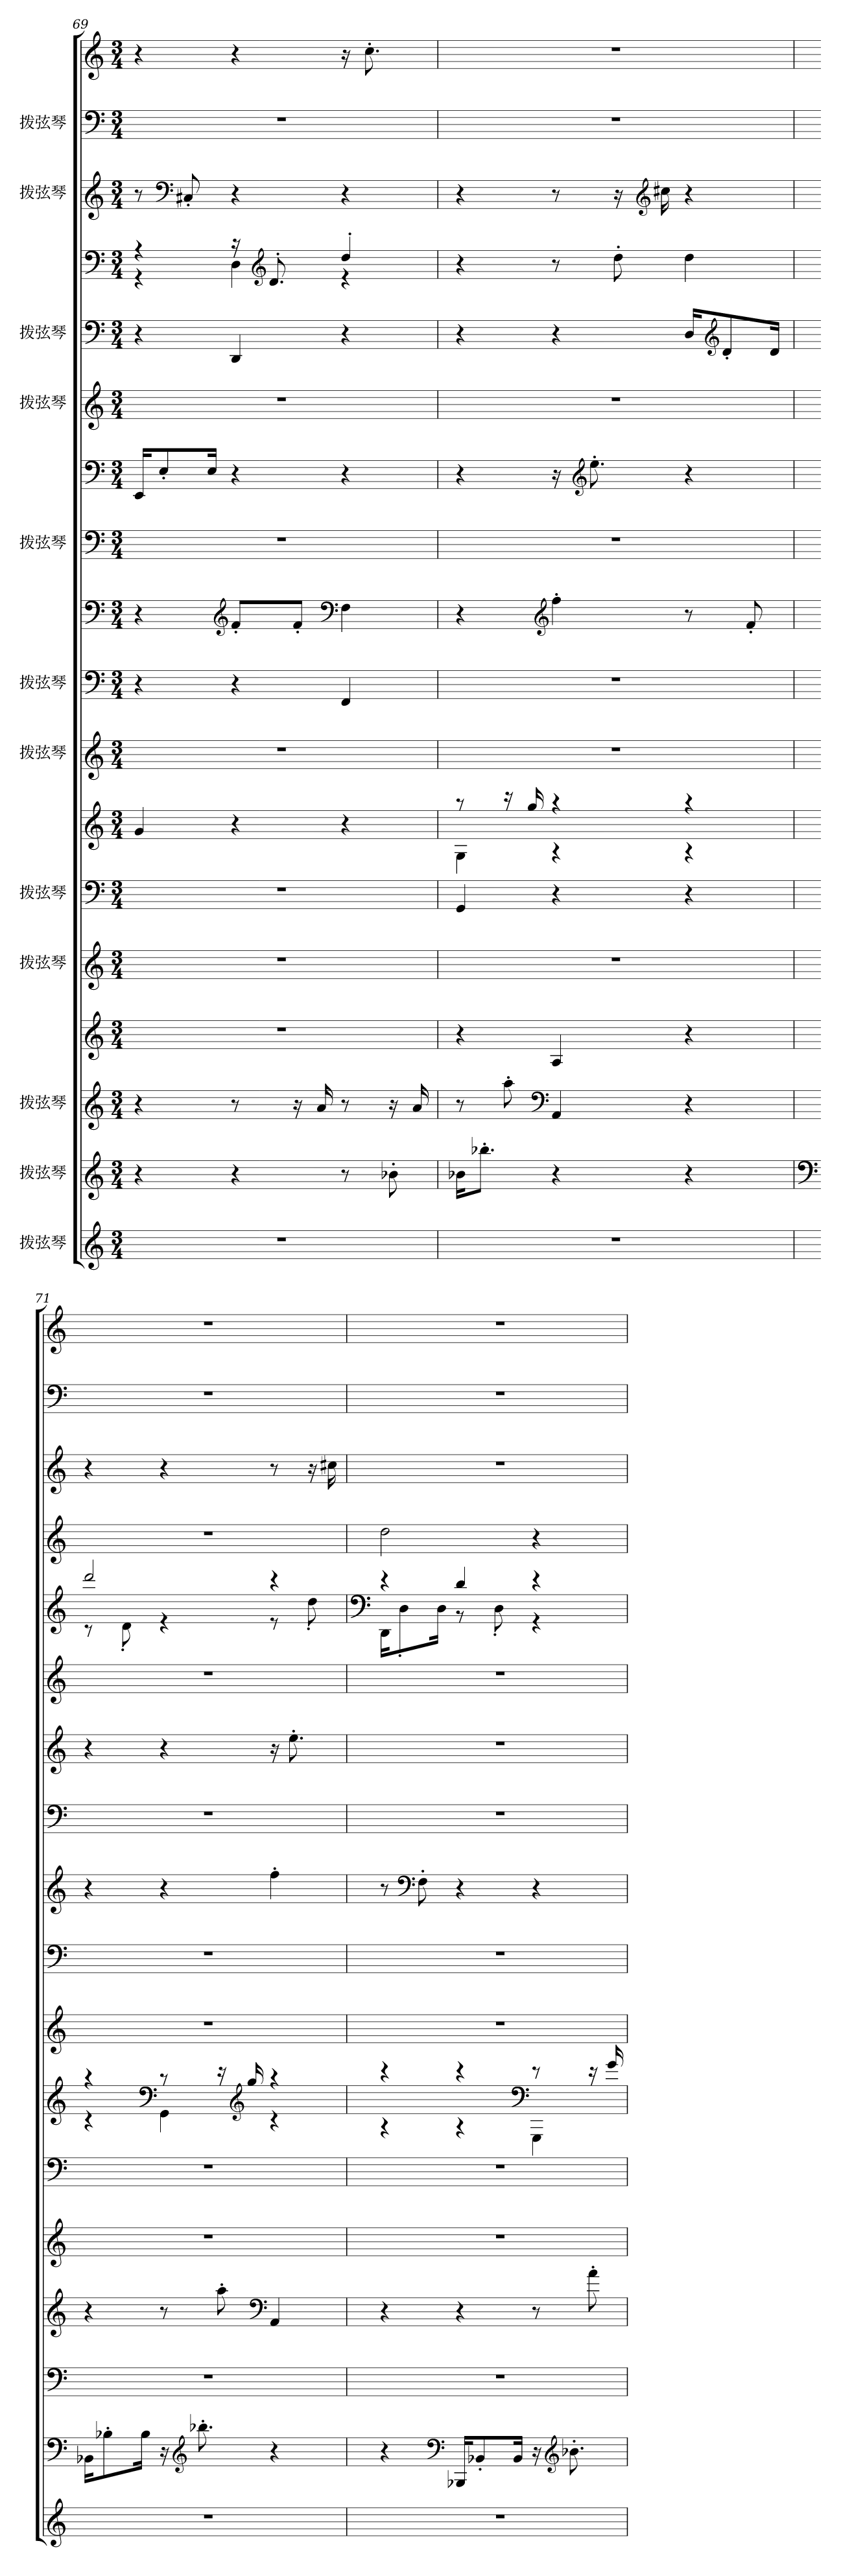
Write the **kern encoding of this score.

**kern	**kern	**kern	**kern	**kern	**kern	**kern	**kern	**kern	**kern	**kern	**kern	**kern	**kern	**kern	**kern	**kern	**kern
*part12	*part11	*part10	*part10	*part9	*part8	*part8	*part7	*part6	*part6	*part5	*part5	*part4	*part3	*part3	*part2	*part1	*part1
*staff18	*staff17	*staff16	*staff15	*staff14	*staff13	*staff12	*staff11	*staff10	*staff9	*staff8	*staff7	*staff6	*staff5	*staff4	*staff3	*staff2	*staff1
*I"拨弦琴	*I"拨弦琴	*I"拨弦琴	*	*I"拨弦琴	*I"拨弦琴	*	*I"拨弦琴	*I"拨弦琴	*	*I"拨弦琴	*	*I"拨弦琴	*I"拨弦琴	*	*I"拨弦琴	*I"拨弦琴	*
*clefG2	*clefG2	*clefG2	*clefG2	*clefG2	*clefF4	*clefG2	*clefG2	*clefF4	*clefF4	*clefF4	*clefF4	*clefG2	*clefF4	*clefF4	*clefG2	*clefF4	*clefG2
*k[]	*k[]	*k[]	*k[]	*k[]	*k[]	*k[]	*k[]	*k[]	*k[]	*k[]	*k[]	*k[]	*k[]	*k[]	*k[]	*k[]	*k[]
*M3/4	*M3/4	*M3/4	*M3/4	*M3/4	*M3/4	*M3/4	*M3/4	*M3/4	*M3/4	*M3/4	*M3/4	*M3/4	*M3/4	*M3/4	*M3/4	*M3/4	*M3/4
=69	=69	=69	=69	=69	=69	=69	=69	=69	=69	=69	=69	=69	=69	=69	=69	=69	=69
*	*	*	*	*	*	*	*	*	*	*	*	*	*	*^	*	*	*
2.r	4r	4r	2.r	2.r	2.r	4g/	2.r	4r	4r	2.r	16EE/KL	2.r	4r	4r	4r	8r	2.r	4r
.	.	.	.	.	.	.	.	.	.	.	8E'/	.	.	.	.	.	.	.
*	*	*	*	*	*	*	*	*	*	*	*	*	*	*	*	*clefF4	*	*
.	.	.	.	.	.	.	.	.	.	.	.	.	.	.	.	8C#X'/	.	.
.	.	.	.	.	.	.	.	.	.	.	16E/Jk	.	.	.	.	.	.	.
*	*	*	*	*	*	*	*	*	*clefG2	*	*	*	*	*	*	*	*	*
.	4r	8r	.	.	.	4r	.	4r	8f'/L	.	4r	.	4DD/	16r	4D\	4r	.	4r
*	*	*	*	*	*	*	*	*	*	*	*	*	*	*clefG2	*	*	*	*
.	.	.	.	.	.	.	.	.	.	.	.	.	.	8.d'/	.	.	.	.
.	.	16r	.	.	.	.	.	.	8f'/J	.	.	.	.	.	.	.	.	.
.	.	16a/	.	.	.	.	.	.	.	.	.	.	.	.	.	.	.	.
*	*	*	*	*	*	*	*	*	*clefF4	*	*	*	*	*	*	*	*	*
.	8r	8r	.	.	.	4r	.	4FF/	4F\	.	4r	.	4r	4dd'/	4r	4r	.	16r
.	.	.	.	.	.	.	.	.	.	.	.	.	.	.	.	.	.	8.cc'\
.	8b-X'\	16r	.	.	.	.	.	.	.	.	.	.	.	.	.	.	.	.
.	.	16a/	.	.	.	.	.	.	.	.	.	.	.	.	.	.	.	.
*	*	*	*	*	*	*	*	*	*	*	*	*	*	*v	*v	*	*	*
!!LO:PB:g=z
=70	=70	=70	=70	=70	=70	=70	=70	=70	=70	=70	=70	=70	=70	=70	=70	=70	=70
*	*	*	*	*	*	*^	*	*	*	*	*	*	*	*	*	*	*
2.r	16b-X\KL	8r	4r	2.r	4GG/	8r	4G\	2.r	2.r	4r	2.r	4r	2.r	4r	4r	4r	2.r	2.r
.	8.bb-X'\J	.	.	.	.	.	.	.	.	.	.	.	.	.	.	.	.	.
.	.	8aa'\	.	.	.	16r	.	.	.	.	.	.	.	.	.	.	.	.
.	.	.	.	.	.	16gg/	.	.	.	.	.	.	.	.	.	.	.	.
*	*	*clefF4	*	*	*	*	*	*	*	*clefG2	*	*	*	*	*	*	*	*
.	4r	4AA/	4A/	.	4r	4r	4r	.	.	4ff'\	.	16r	.	4r	8r	8r	.	.
*	*	*	*	*	*	*	*	*	*	*	*	*clefG2	*	*	*	*	*	*
.	.	.	.	.	.	.	.	.	.	.	.	8.ee'\	.	.	.	.	.	.
.	.	.	.	.	.	.	.	.	.	.	.	.	.	.	8dd'\	16r	.	.
*	*	*	*	*	*	*	*	*	*	*	*	*	*	*	*	*clefG2	*	*
.	.	.	.	.	.	.	.	.	.	.	.	.	.	.	.	16cc#X\	.	.
.	4r	4r	4r	.	4r	4r	4r	.	.	8r	.	4r	.	16D/KL	4dd\	4r	.	.
*	*	*	*	*	*	*	*	*	*	*	*	*	*	*clefG2	*	*	*	*
.	.	.	.	.	.	.	.	.	.	.	.	.	.	8d'/	.	.	.	.
.	.	.	.	.	.	.	.	.	.	8f'/	.	.	.	.	.	.	.	.
.	.	.	.	.	.	.	.	.	.	.	.	.	.	16d/Jk	.	.	.	.
=71	=71	=71	=71	=71	=71	=71	=71	=71	=71	=71	=71	=71	=71	=71	=71	=71	=71	=71
*	*clefF4	*	*	*	*	*	*	*	*	*	*	*	*	*	*	*	*	*
*	*	*	*	*	*	*	*	*	*	*	*	*	*	*^	*	*	*	*
2.r	16BB-X\KL	2.r	4r	2.r	2.r	4r	4r	2.r	2.r	4r	2.r	4r	2.r	2ddd/	8r	2.r	4r	2.r	2.r
.	8B-X'\	.	.	.	.	.	.	.	.	.	.	.	.	.	.	.	.	.	.
.	.	.	.	.	.	.	.	.	.	.	.	.	.	.	8d'\	.	.	.	.
.	16B-\Jk	.	.	.	.	.	.	.	.	.	.	.	.	.	.	.	.	.	.
*	*	*	*	*	*	*clefF4	*	*	*	*	*	*	*	*	*	*	*	*	*
.	16r	.	8r	.	.	8r	4GG\	.	.	4r	.	4r	.	.	4r	.	4r	.	.
*	*clefG2	*	*	*	*	*	*	*	*	*	*	*	*	*	*	*	*	*	*
.	8.bb-X'\	.	.	.	.	.	.	.	.	.	.	.	.	.	.	.	.	.	.
.	.	.	8aa'\	.	.	16r	.	.	.	.	.	.	.	.	.	.	.	.	.
*	*	*	*	*	*	*clefG2	*	*	*	*	*	*	*	*	*	*	*	*	*
.	.	.	.	.	.	16gg/	.	.	.	.	.	.	.	.	.	.	.	.	.
*	*	*	*clefF4	*	*	*	*	*	*	*	*	*	*	*	*	*	*	*	*
.	4r	.	4AA/	.	.	4r	4r	.	.	4ff'\	.	16r	.	4r	8r	.	8r	.	.
.	.	.	.	.	.	.	.	.	.	.	.	8.ee'\	.	.	.	.	.	.	.
.	.	.	.	.	.	.	.	.	.	.	.	.	.	.	8dd'\	.	16r	.	.
.	.	.	.	.	.	.	.	.	.	.	.	.	.	.	.	.	16cc#X\	.	.
!!LO:PB:g=z
=72	=72	=72	=72	=72	=72	=72	=72	=72	=72	=72	=72	=72	=72	=72	=72	=72	=72	=72	=72
*	*	*	*	*	*	*	*	*	*	*	*	*	*	*clefF4	*	*	*	*	*
2.r	4r	2.r	4r	2.r	2.r	4r	4r	2.r	2.r	8r	2.r	2.r	2.r	4r	16DD\KL	2dd\	2.r	2.r	2.r
.	.	.	.	.	.	.	.	.	.	.	.	.	.	.	8D'\	.	.	.	.
*	*	*	*	*	*	*	*	*	*	*clefF4	*	*	*	*	*	*	*	*	*
.	.	.	.	.	.	.	.	.	.	8F'\	.	.	.	.	.	.	.	.	.
.	.	.	.	.	.	.	.	.	.	.	.	.	.	.	16D\Jk	.	.	.	.
*	*clefF4	*	*	*	*	*	*	*	*	*	*	*	*	*	*	*	*	*	*
.	16BBB-X/KL	.	4r	.	.	4r	4r	.	.	4r	.	.	.	4d/	8r	.	.	.	.
.	8BB-X'/	.	.	.	.	.	.	.	.	.	.	.	.	.	.	.	.	.	.
.	.	.	.	.	.	.	.	.	.	.	.	.	.	.	8D'\	.	.	.	.
.	16BB-/Jk	.	.	.	.	.	.	.	.	.	.	.	.	.	.	.	.	.	.
*	*	*	*	*	*	*clefF4	*	*	*	*	*	*	*	*	*	*	*	*	*
.	16r	.	8r	.	.	8r	4GGG\	.	.	4r	.	.	.	4r	4r	4r	.	.	.
*	*clefG2	*	*	*	*	*	*	*	*	*	*	*	*	*	*	*	*	*	*
.	8.b-X'\	.	.	.	.	.	.	.	.	.	.	.	.	.	.	.	.	.	.
.	.	.	8a'\	.	.	16r	.	.	.	.	.	.	.	.	.	.	.	.	.
.	.	.	.	.	.	16g/	.	.	.	.	.	.	.	.	.	.	.	.	.
*	*	*	*	*	*	*v	*v	*	*	*	*	*	*	*v	*v	*	*	*	*
=	=	=	=	=	=	=	=	=	=	=	=	=	=	=	=	=	=
*-	*-	*-	*-	*-	*-	*-	*-	*-	*-	*-	*-	*-	*-	*-	*-	*-	*-
